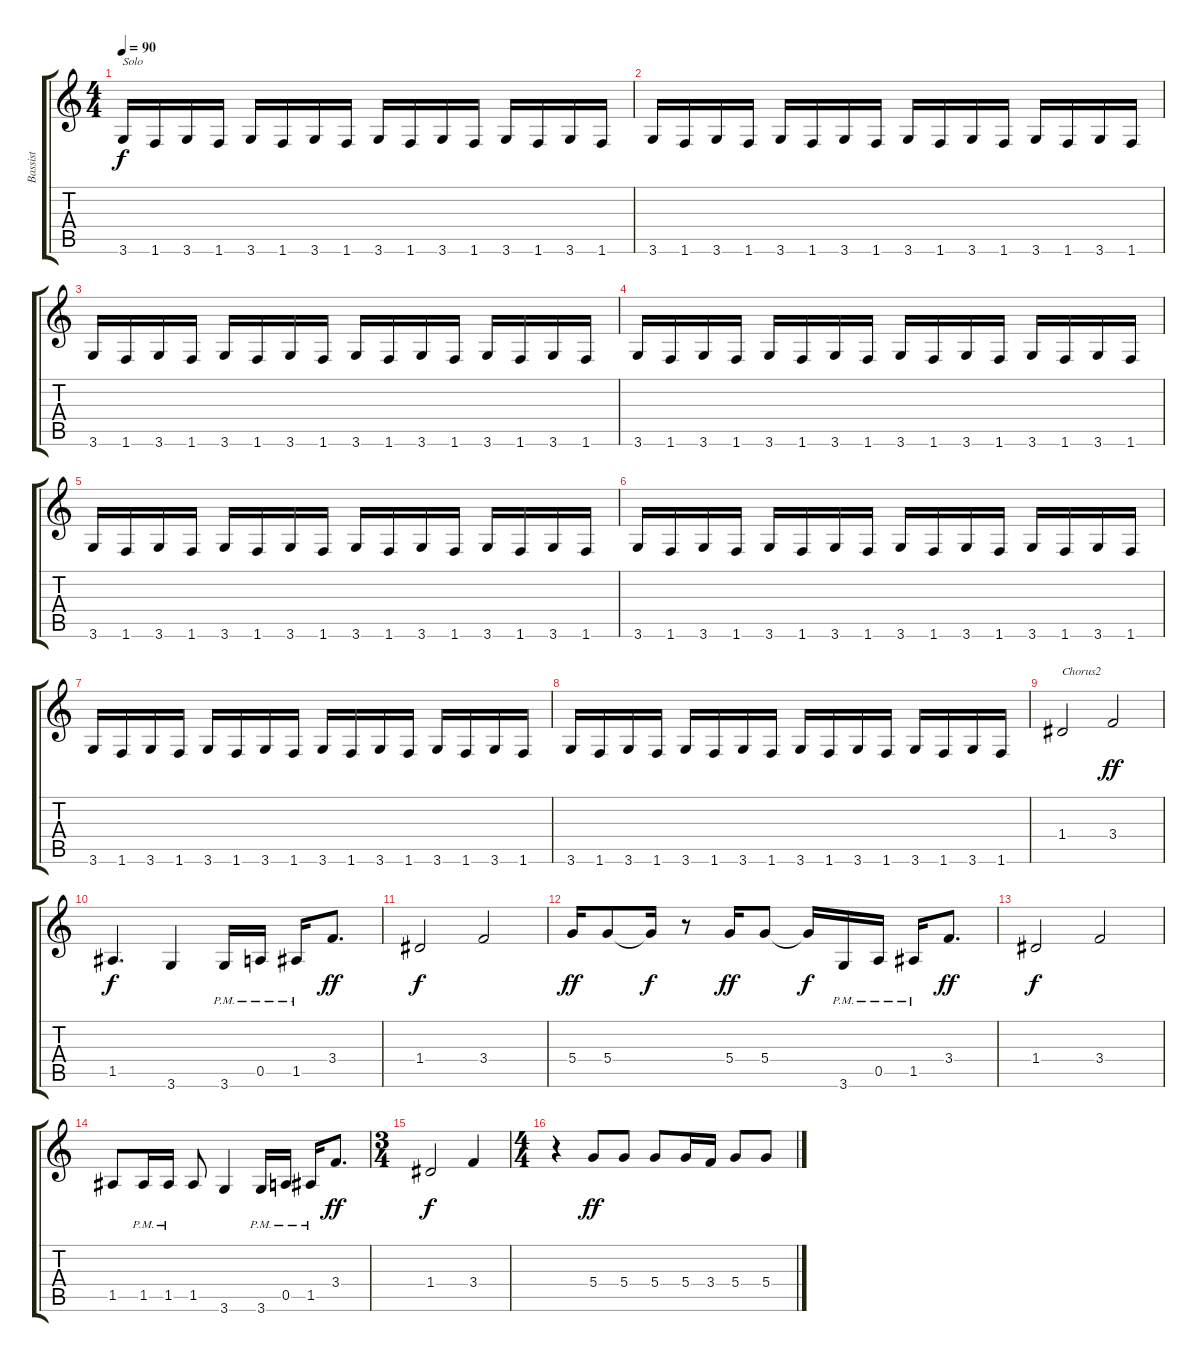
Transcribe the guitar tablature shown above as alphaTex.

\track ("Bassist" "Bassist") {instrument electricbasspick}
\staff {score tabs}
\tuning (E4 B3 G3 D3 A2 E2) {hide}
\ts (4 4)
\tempo 90
\clef g2
\ks c
3.6.16{txt "Solo" dy f} 1.6.16 3.6.16 1.6.16 3.6.16 1.6.16 3.6.16 1.6.16 3.6.16 1.6.16 3.6.16 1.6.16 3.6.16 1.6.16 3.6.16 1.6.16 |
3.6.16 1.6.16 3.6.16 1.6.16 3.6.16 1.6.16 3.6.16 1.6.16 3.6.16 1.6.16 3.6.16 1.6.16 3.6.16 1.6.16 3.6.16 1.6.16 |
3.6.16 1.6.16 3.6.16 1.6.16 3.6.16 1.6.16 3.6.16 1.6.16 3.6.16 1.6.16 3.6.16 1.6.16 3.6.16 1.6.16 3.6.16 1.6.16 |
3.6.16 1.6.16 3.6.16 1.6.16 3.6.16 1.6.16 3.6.16 1.6.16 3.6.16 1.6.16 3.6.16 1.6.16 3.6.16 1.6.16 3.6.16 1.6.16 |
3.6.16 1.6.16 3.6.16 1.6.16 3.6.16 1.6.16 3.6.16 1.6.16 3.6.16 1.6.16 3.6.16 1.6.16 3.6.16 1.6.16 3.6.16 1.6.16 |
3.6.16 1.6.16 3.6.16 1.6.16 3.6.16 1.6.16 3.6.16 1.6.16 3.6.16 1.6.16 3.6.16 1.6.16 3.6.16 1.6.16 3.6.16 1.6.16 |
3.6.16 1.6.16 3.6.16 1.6.16 3.6.16 1.6.16 3.6.16 1.6.16 3.6.16 1.6.16 3.6.16 1.6.16 3.6.16 1.6.16 3.6.16 1.6.16 |
3.6.16 1.6.16 3.6.16 1.6.16 3.6.16 1.6.16 3.6.16 1.6.16 3.6.16 1.6.16 3.6.16 1.6.16 3.6.16 1.6.16 3.6.16 1.6.16 |
1.4.2{txt "Chorus2"} 3.4.2{dy ff} |
1.5.4{d dy f} 3.6.4 3.6{pm}.16 0.5{pm}.16 1.5{pm}.16 3.4.8{d dy ff} |
1.4.2{dy f} 3.4.2 |
5.4.16{dy ff} 5.4.8 5.4{t}.16{dy f} r.8 5.4.16{dy ff} 5.4.8 5.4{t}.16{dy f} 3.6{pm}.16 0.5{pm}.16 1.5{pm}.16 3.4.8{d dy ff} |
1.4.2{dy f} 3.4.2 |
1.5.8 1.5{pm}.16 1.5{pm}.16 1.5.8 3.6.4 3.6{pm}.16 0.5{pm}.16 1.5{pm}.16 3.4.8{d dy ff} |
\ts (3 4)
1.4.2{dy f} 3.4.4 |
\ts (4 4)
r.4 5.4.8{dy ff} 5.4.8 5.4.8 5.4.16 3.4.16 5.4.8 5.4.8
